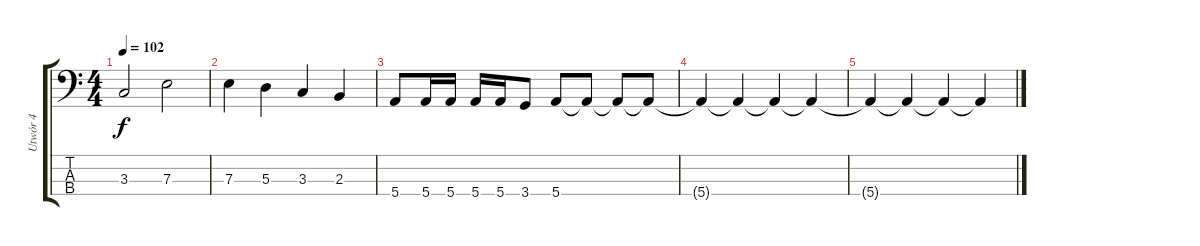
\track ("Utwór 4" "Utwór 4") {instrument electricbasspick}
\staff {score tabs}
\tuning (G2 D2 A1 E1) {hide}
\ts (4 4)
\tempo 102
\clef f4
\ks c
3.3.2{dy f} 7.3.2 |
7.3.4 5.3.4 3.3.4 2.3.4 |
5.4.8 5.4.16 5.4.16 5.4.16 5.4.16 3.4.8 5.4.8 5.4{t}.8 5.4{t}.8 5.4{t}.8 |
5.4{t}.4 5.4{t}.4 5.4{t}.4 5.4{t}.4 |
5.4{t}.4 5.4{t}.4 5.4{t}.4 5.4{t}.4
